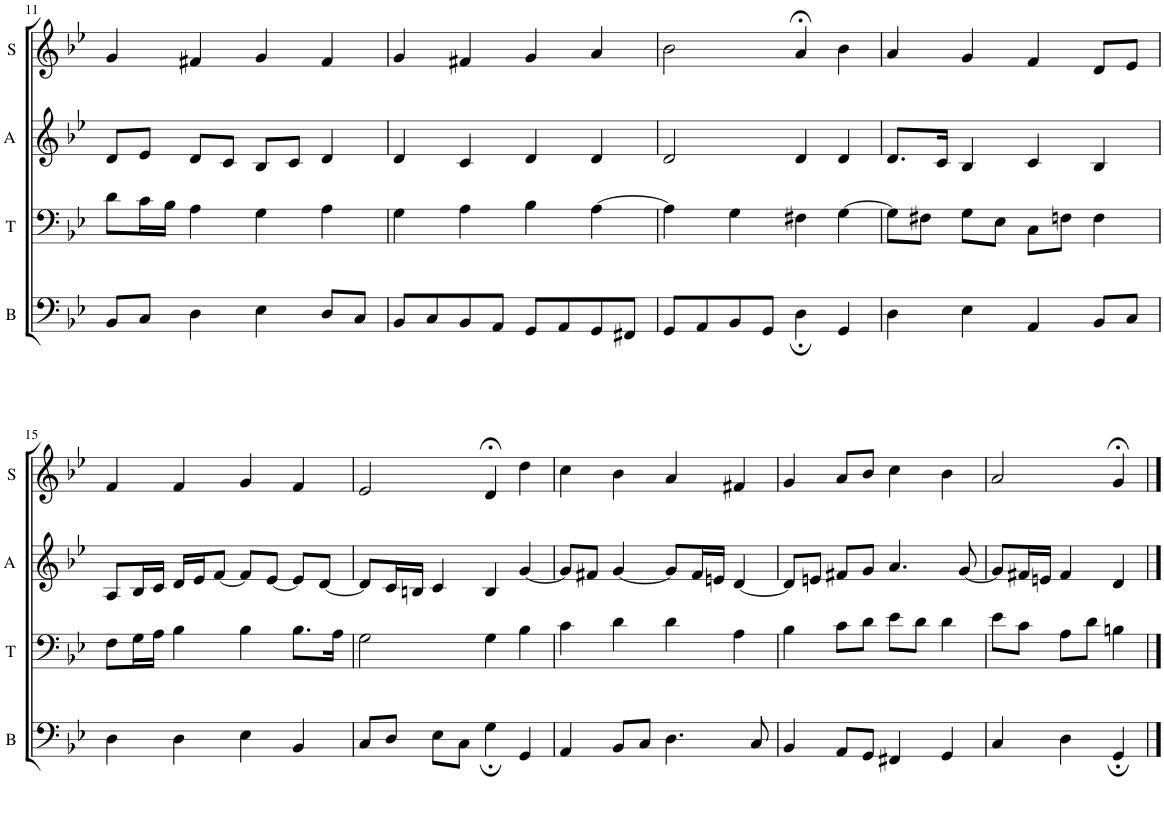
**kern	**kern	**kern	**kern
*part4	*part3	*part2	*part1
*staff4	*staff3	*staff2	*staff1
*I"B	*I"T	*I"A	*I"S
*I'B	*I'T	*I'A	*I'S
!!LO:PB:g=z
*clefF4	*clefF4	*clefG2	*clefG2
*k[b-e-]	*k[b-e-]	*k[b-e-]	*k[b-e-]
*M4/4	*M4/4	*M4/4	*M4/4
=11	=11	=11	=11
8BB-/L	8d\L	8d/L	4g/
8C/J	16c\L	8e-/J	.
.	16B-\JJ	.	.
4D\	4A\	8d/L	4f#X/
.	.	8c/J	.
4E-\	4G\	8B-/L	4g/
.	.	8c/J	.
8D/L	4A\	4d/	4f#/
8C/J	.	.	.
=12	=12	=12	=12
8BB-/L	4G\	4d/	4g/
8C/	.	.	.
8BB-/	4A\	4c/	4f#X/
8AA/J	.	.	.
8GG/L	4B-\	4d/	4g/
8AA/	.	.	.
8GG/	[4A\	4d/	4a/
8FF#X/J	.	.	.
=13	=13	=13	=13
8GG/L	4A\]	2d/	2b-\
8AA/	.	.	.
8BB-/	4G\	.	.
8GG/J	.	.	.
4D;\	4F#X\	4d/	4a;</
4GG/	[4G\	4d/	4b-\
=14	=14	=14	=14
4D\	8G\L]	8.d/L	4a/
.	8F#X\J	.	.
.	.	16c/Jk	.
4E-\	8G\L	4B-/	4g/
.	8E-\J	.	.
4AA/	8C\L	4c/	4f/
.	8Fn\J	.	.
8BB-/L	4F\	4B-/	8d/L
8C/J	.	.	8e-/J
!!LO:LB:g=z
=15	=15	=15	=15
4D\	8F\L	8A/L	4f/
.	16G\L	16B-/L	.
.	16A\JJ	16c/JJ	.
4D\	4B-\	16d/LL	4f/
.	.	16e-/J	.
.	.	[8f/J	.
4E-\	4B-\	8f/L]	4g/
.	.	[8e-/J	.
4BB-/	8.B-\L	8e-/L]	4f/
.	.	[8d/J	.
.	16A\Jk	.	.
=16	=16	=16	=16
8C/L	2G\	8d/L]	2e-/
8D/J	.	16c/L	.
.	.	16Bn/JJ	.
8E-\L	.	4c/	.
8C\J	.	.	.
4G;\	4G\	4B/	4d;</
4GG/	4B-\	[4g/	4dd\
=17	=17	=17	=17
4AA/	4c\	8g/L]	4cc\
.	.	8f#X/J	.
8BB-/L	4d\	[4g/	4b-\
8C/J	.	.	.
4.D\	4d\	8g/L]	4a/
.	.	16f#/L	.
.	.	16en/JJ	.
.	4A\	[4d/	4f#X/
8C/	.	.	.
=18	=18	=18	=18
4BB-/	4B-\	8d/L]	4g/
.	.	8en/J	.
8AA/L	8c\L	8f#X/L	8a/L
8GG/J	8d\J	8g/J	8b-/J
4FF#X/	8e-\L	4.a/	4cc\
.	8d\J	.	.
4GG/	4d\	.	4b-\
.	.	[8g/	.
=19	=19	=19	=19
4C/	8e-\L	8g/L]	2a/
.	8c\J	16f#X/L	.
.	.	16en/JJ	.
4D\	8A\L	4f#/	.
.	8d\J	.	.
4GG;/	4Bn\	4d/	4g;</
==	==	==	==
*-	*-	*-	*-
